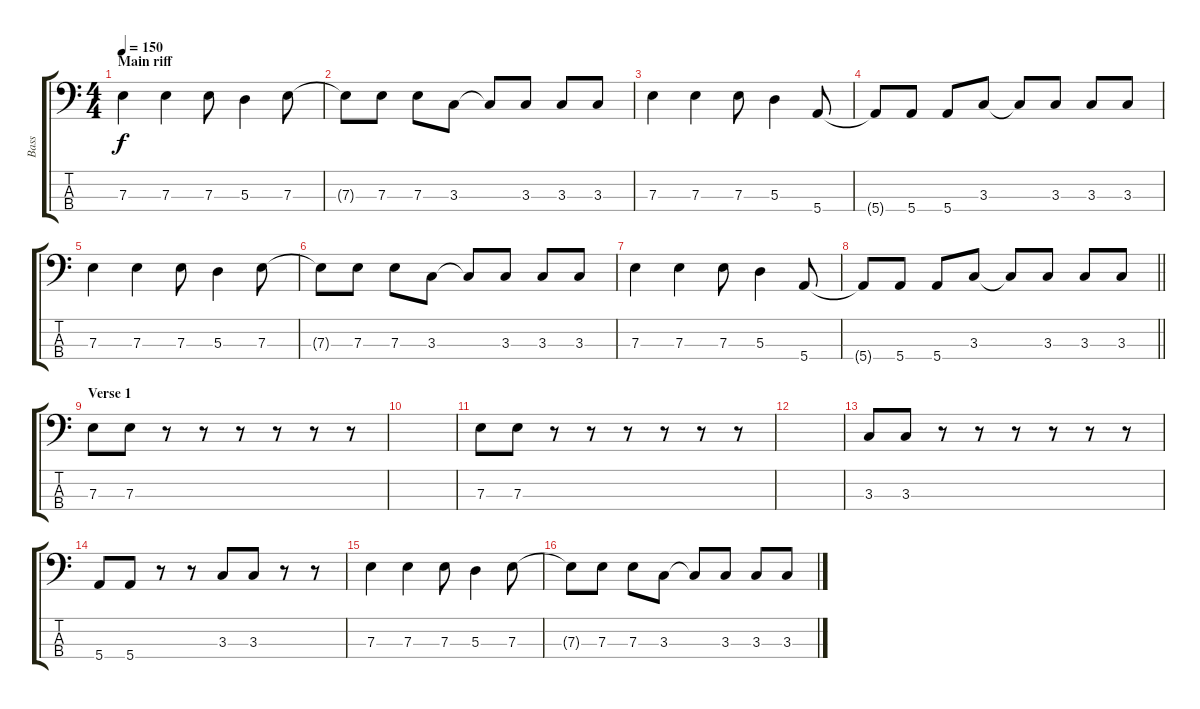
\track ("Bass" "Bass") {instrument electricbassfinger}
\staff {score tabs}
\tuning (G2 D2 A1 E1) {hide}
\ts (4 4)
\section ("" "Main riff")
\tempo 150
\clef f4
\ks c
7.3.4{dy f} 7.3.4 7.3.8 5.3.4 7.3.8 |
7.3{t}.8 7.3.8 7.3.8 3.3.8 3.3{t}.8 3.3.8 3.3.8 3.3.8 |
7.3.4 7.3.4 7.3.8 5.3.4 5.4.8 |
5.4{t}.8 5.4.8 5.4.8 3.3.8 3.3{t}.8 3.3.8 3.3.8 3.3.8 |
7.3.4 7.3.4 7.3.8 5.3.4 7.3.8 |
7.3{t}.8 7.3.8 7.3.8 3.3.8 3.3{t}.8 3.3.8 3.3.8 3.3.8 |
7.3.4 7.3.4 7.3.8 5.3.4 5.4.8 |
\barLineRight lightlight
5.4{t}.8 5.4.8 5.4.8 3.3.8 3.3{t}.8 3.3.8 3.3.8 3.3.8 |
\section ("" "Verse 1")
7.3.8 7.3.8 r.8 r.8 r.8 r.8 r.8 r.8 |
|
7.3.8 7.3.8 r.8 r.8 r.8 r.8 r.8 r.8 |
|
3.3.8 3.3.8 r.8 r.8 r.8 r.8 r.8 r.8 |
5.4.8 5.4.8 r.8 r.8 3.3.8 3.3.8 r.8 r.8 |
7.3.4 7.3.4 7.3.8 5.3.4 7.3.8 |
7.3{t}.8 7.3.8 7.3.8 3.3.8 3.3{t}.8 3.3.8 3.3.8 3.3.8
